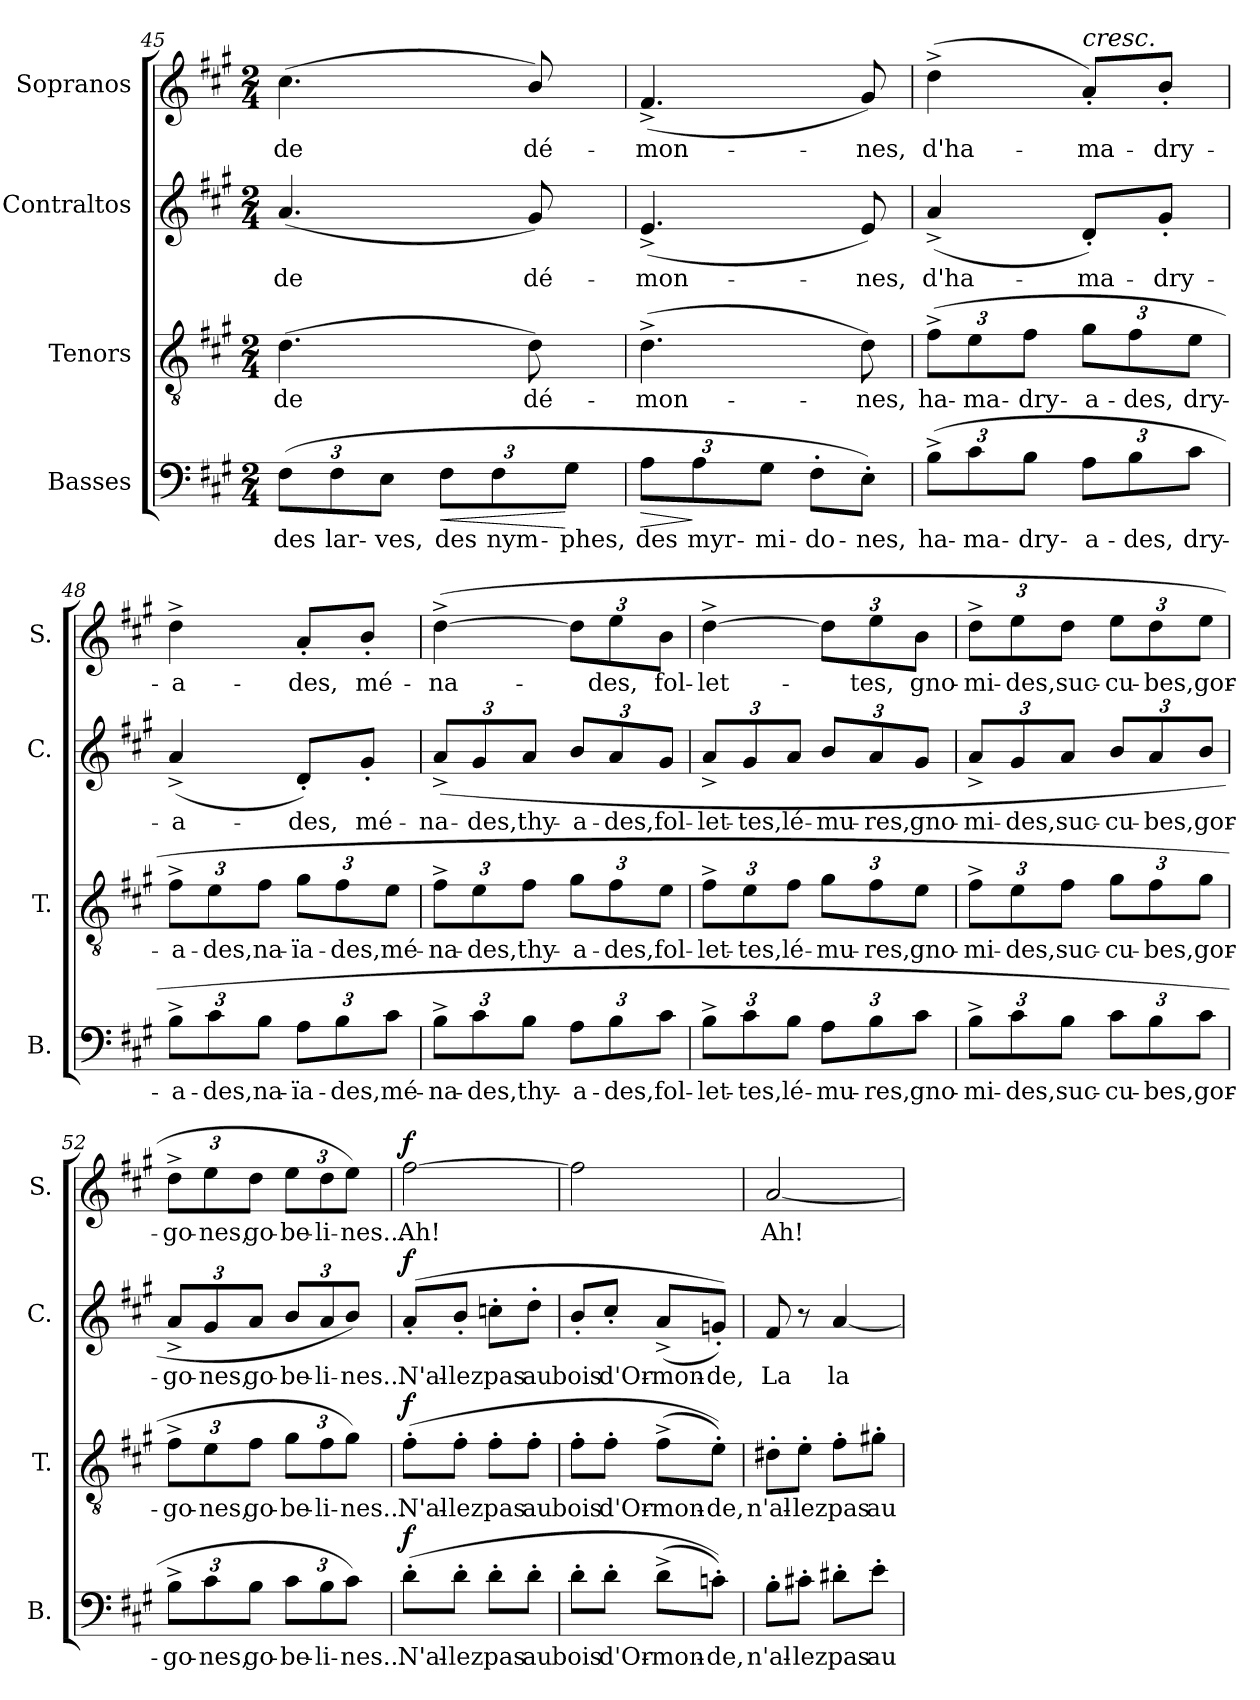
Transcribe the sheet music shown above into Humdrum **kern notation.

**kern	**text	**dynam	**kern	**text	**dynam	**kern	**text	**dynam	**kern	**text	**dynam
*part4	*part4	*part4	*part3	*part3	*part3	*part2	*part2	*part2	*part1	*part1	*part1
*staff4	*staff4	*staff4	*staff3	*staff3	*staff3	*staff2	*staff2	*staff2	*staff1	*staff1	*staff1
*I"Basses	*	*	*I"Tenors	*	*	*I"Contraltos	*	*	*I"Sopranos	*	*
*I'B.	*	*	*I'T.	*	*	*I'C.	*	*	*I'S.	*	*
*clefF4	*	*	*clefGv2	*	*	*clefG2	*	*	*clefG2	*	*
*	*	*	*ITrd7c12	*	*	*	*	*	*	*	*
*k[f#c#g#]	*	*	*k[f#c#g#]	*	*	*k[f#c#g#]	*	*	*k[f#c#g#]	*	*
*A:	*	*	*A:	*	*	*A:	*	*	*A:	*	*
*M2/4	*	*	*M2/4	*	*	*M2/4	*	*	*M2/4	*	*
*Xbrackettup	*	*	*	*	*	*	*	*	*	*	*
=45	=45	=45	=45	=45	=45	=45	=45	=45	=45	=45	=45
!	!LO:LY:b	!	!	!LO:LY:b	!	!	!LO:LY:b	!	!	!LO:LY:b	!
(>12F#\L	des	.	(>4.D\	de	.	(<4.a/	de	.	(>4.cc#\	de	.
!	!LO:LY:b	!	!	!	!	!	!	!	!	!	!
12F#\	lar-	.	.	.	.	.	.	.	.	.	.
!	!LO:LY:b	!	!	!	!	!	!	!	!	!	!
12E\J	-ves,	.	.	.	.	.	.	.	.	.	.
!	!LO:LY:b	!LO:HP:b	!	!	!	!	!	!	!	!	!
12F#\L	des	<	.	.	.	.	.	.	.	.	.
!	!LO:LY:b	!	!	!	!	!	!	!	!	!	!
12F#\	nym-	.	.	.	.	.	.	.	.	.	.
!	!	!	!	!LO:LY:b	!	!	!LO:LY:b	!	!	!LO:LY:b	!
.	.	.	8D\)	dé-	.	8g#/)	dé-	.	8b/)	dé-	.
!	!LO:LY:b	!	!	!	!	!	!	!	!	!	!
12G#\J	-phes,	[	.	.	.	.	.	.	.	.	.
=46	=46	=46	=46	=46	=46	=46	=46	=46	=46	=46	=46
!	!LO:LY:b	!LO:HP:b	!	!LO:LY:b	!	!	!LO:LY:b	!	!	!LO:LY:b	!
12A\L	des	>	(>4.D^\	-mon-	.	(<4.e^/	-mon-	.	(<4.f#^/	-mon-	.
!	!LO:LY:b	!	!	!	!	!	!	!	!	!	!
12A\	myr-	]	.	.	.	.	.	.	.	.	.
!	!LO:LY:b	!	!	!	!	!	!	!	!	!	!
12G#\J	-mi-	.	.	.	.	.	.	.	.	.	.
!	!LO:LY:b	!	!	!	!	!	!	!	!	!	!
8F#'\L	-do-	.	.	.	.	.	.	.	.	.	.
!	!LO:LY:b	!	!	!LO:LY:b	!	!	!LO:LY:b	!	!	!LO:LY:b	!
8E'\J)	-nes,	.	8D\)	-nes,	.	8e/)	-nes,	.	8g#/)	-nes,	.
!!LO:LB:g=z
=47	=47	=47	=47	=47	=47	=47	=47	=47	=47	=47	=47
!	!LO:LY:b	!	!	!	!	!	!	!	!	!	!
*	*	*	*Xbrackettup	*	*	*	*	*	*	*	*
!	!	!	!	!LO:LY:b	!	!	!LO:LY:b	!	!	!LO:LY:b	!
(>12B^\L	ha-	.	(>12F#^\L	ha-	.	(<4a^/	d'ha-	.	(>4dd^\	d'ha-	.
!	!LO:LY:b	!	!	!LO:LY:b	!	!	!	!	!	!	!
12c#\	-ma-	.	12E\	-ma-	.	.	.	.	.	.	.
!	!LO:LY:b	!	!	!LO:LY:b	!	!	!	!	!	!	!
12B\J	-dry-	.	12F#\J	-dry-	.	.	.	.	.	.	.
!	!	!	!	!	!	!	!	!	!LO:TX:a:i:t=cresc.	!	!
!	!LO:LY:b	!	!	!LO:LY:b	!	!	!LO:LY:b	!	!	!LO:LY:b	!
12A\L	-a-	.	12G#\L	-a-	.	8d'/L)	-ma-	.	8a'/L)	-ma-	.
!	!LO:LY:b	!	!	!LO:LY:b	!	!	!	!	!	!	!
12B\	-des,	.	12F#\	-des,	.	.	.	.	.	.	.
!	!	!	!	!	!	!	!LO:LY:b	!	!	!LO:LY:b	!
.	.	.	.	.	.	8g#'/J	-dry-	.	8b'/J	-dry-	.
!	!LO:LY:b	!	!	!LO:LY:b	!	!	!	!	!	!	!
12c#\J	dry-	.	12E\J	dry-	.	.	.	.	.	.	.
=48	=48	=48	=48	=48	=48	=48	=48	=48	=48	=48	=48
!	!LO:LY:b	!	!	!LO:LY:b	!	!	!LO:LY:b	!	!	!LO:LY:b	!
12B^\L	-a-	.	12F#^\L	-a-	.	(<4a^/	-a-	.	4dd^\	-a-	.
!	!LO:LY:b	!	!	!LO:LY:b	!	!	!	!	!	!	!
12c#\	-des,	.	12E\	-des,	.	.	.	.	.	.	.
!	!LO:LY:b	!	!	!LO:LY:b	!	!	!	!	!	!	!
12B\J	na-	.	12F#\J	na-	.	.	.	.	.	.	.
!	!LO:LY:b	!	!	!LO:LY:b	!	!	!LO:LY:b	!	!	!LO:LY:b	!
12A\L	-ïa-	.	12G#\L	-ïa-	.	8d'/L)	-des,	.	8a'/L	-des,	.
!	!LO:LY:b	!	!	!LO:LY:b	!	!	!	!	!	!	!
12B\	-des,	.	12F#\	-des,	.	.	.	.	.	.	.
!	!	!	!	!	!	!	!LO:LY:b	!	!	!LO:LY:b	!
.	.	.	.	.	.	8g#'/J	mé-	.	8b'/J	mé-	.
!	!LO:LY:b	!	!	!LO:LY:b	!	!	!	!	!	!	!
12c#\J	mé-	.	12E\J	mé-	.	.	.	.	.	.	.
=49	=49	=49	=49	=49	=49	=49	=49	=49	=49	=49	=49
!	!LO:LY:b	!	!	!LO:LY:b	!	!	!	!	!	!	!
*	*	*	*	*	*	*Xbrackettup	*	*	*	*	*
!	!	!	!	!	!	!	!LO:LY:b	!	!	!LO:LY:b	!
12B^\L	-na-	.	12F#^\L	-na-	.	(>12a^/L	-na-	.	(>[4dd^\	-na-	.
!	!LO:LY:b	!	!	!LO:LY:b	!	!	!LO:LY:b	!	!	!	!
12c#\	-des,	.	12E\	-des,	.	12g#/	-des,	.	.	.	.
!	!LO:LY:b	!	!	!LO:LY:b	!	!	!LO:LY:b	!	!	!	!
12B\J	thy-	.	12F#\J	thy-	.	12a/J	thy-	.	.	.	.
!	!LO:LY:b	!	!	!LO:LY:b	!	!	!LO:LY:b	!	!	!	!
*	*	*	*	*	*	*	*	*	*Xbrackettup	*	*
12A\L	-a-	.	12G#\L	-a-	.	12b/L	-a-	.	12dd\L]	.	.
!	!LO:LY:b	!	!	!LO:LY:b	!	!	!LO:LY:b	!	!	!LO:LY:b	!
12B\	-des,	.	12F#\	-des,	.	12a/	-des,	.	12ee\	-des,	.
!	!LO:LY:b	!	!	!LO:LY:b	!	!	!LO:LY:b	!	!	!LO:LY:b	!
12c#\J	fol-	.	12E\J	fol-	.	12g#/J	fol-	.	12b\J	fol-	.
!!LO:PB:g=z
=50	=50	=50	=50	=50	=50	=50	=50	=50	=50	=50	=50
!	!LO:LY:b	!	!	!LO:LY:b	!	!	!LO:LY:b	!	!	!LO:LY:b	!
12B^\L	-let-	.	12F#^\L	-let-	.	12a^/L	-let-	.	[4dd^\	-let-	.
!	!LO:LY:b	!	!	!LO:LY:b	!	!	!LO:LY:b	!	!	!	!
12c#\	-tes,	.	12E\	-tes,	.	12g#/	-tes,	.	.	.	.
!	!LO:LY:b	!	!	!LO:LY:b	!	!	!LO:LY:b	!	!	!	!
12B\J	lé-	.	12F#\J	lé-	.	12a/J	lé-	.	.	.	.
!	!LO:LY:b	!	!	!LO:LY:b	!	!	!LO:LY:b	!	!	!	!
12A\L	-mu-	.	12G#\L	-mu-	.	12b/L	-mu-	.	12dd\L]	.	.
!	!LO:LY:b	!	!	!LO:LY:b	!	!	!LO:LY:b	!	!	!LO:LY:b	!
12B\	-res,	.	12F#\	-res,	.	12a/	-res,	.	12ee\	-tes,	.
!	!LO:LY:b	!	!	!LO:LY:b	!	!	!LO:LY:b	!	!	!LO:LY:b	!
12c#\J	gno-	.	12E\J	gno-	.	12g#/J	gno-	.	12b\J	gno-	.
=51	=51	=51	=51	=51	=51	=51	=51	=51	=51	=51	=51
!	!LO:LY:b	!	!	!LO:LY:b	!	!	!LO:LY:b	!	!	!LO:LY:b	!
12B^\L	-mi-	.	12F#^\L	-mi-	.	12a^/L	-mi-	.	12dd^\L	-mi-	.
!	!LO:LY:b	!	!	!LO:LY:b	!	!	!LO:LY:b	!	!	!LO:LY:b	!
12c#\	-des,	.	12E\	-des,	.	12g#/	-des,	.	12ee\	-des,	.
!	!LO:LY:b	!	!	!LO:LY:b	!	!	!LO:LY:b	!	!	!LO:LY:b	!
12B\J	suc-	.	12F#\J	suc-	.	12a/J	suc-	.	12dd\J	suc-	.
!	!LO:LY:b	!	!	!LO:LY:b	!	!	!LO:LY:b	!	!	!LO:LY:b	!
12c#\L	-cu-	.	12G#\L	-cu-	.	12b/L	-cu-	.	12ee\L	-cu-	.
!	!LO:LY:b	!	!	!LO:LY:b	!	!	!LO:LY:b	!	!	!LO:LY:b	!
12B\	-bes,	.	12F#\	-bes,	.	12a/	-bes,	.	12dd\	-bes,	.
!	!LO:LY:b	!	!	!LO:LY:b	!	!	!LO:LY:b	!	!	!LO:LY:b	!
12c#\J	gor-	.	12G#\J	gor-	.	12b/J	gor-	.	12ee\J	gor-	.
!!LO:PB:g=z
=52	=52	=52	=52	=52	=52	=52	=52	=52	=52	=52	=52
!	!LO:LY:b	!	!	!LO:LY:b	!	!	!LO:LY:b	!	!	!LO:LY:b	!
12B^\L	-go-	.	12F#^\L	-go-	.	12a^/L	-go-	.	12dd^\L	-go-	.
!	!LO:LY:b	!	!	!LO:LY:b	!	!	!LO:LY:b	!	!	!LO:LY:b	!
12c#\	-nes,	.	12E\	-nes,	.	12g#/	-nes,	.	12ee\	-nes,	.
!	!LO:LY:b	!	!	!LO:LY:b	!	!	!LO:LY:b	!	!	!LO:LY:b	!
12B\J	go-	.	12F#\J	go-	.	12a/J	go-	.	12dd\J	go-	.
!	!LO:LY:b	!	!	!LO:LY:b	!	!	!LO:LY:b	!	!	!LO:LY:b	!
12c#\L	-be-	.	12G#\L	-be-	.	12b/L	-be-	.	12ee\L	-be-	.
!	!LO:LY:b	!	!	!LO:LY:b	!	!	!LO:LY:b	!	!	!LO:LY:b	!
12B\	-li-	.	12F#\	-li-	.	12a/	-li-	.	12dd\	-li-	.
!	!LO:LY:b	!	!	!LO:LY:b	!	!	!LO:LY:b	!	!	!LO:LY:b	!
12c#\J)	-nes...	.	12G#\J)	-nes...	.	12b/J)	-nes...	.	12ee\J)	-nes...	.
=53	=53	=53	=53	=53	=53	=53	=53	=53	=53	=53	=53
!	!LO:LY:b	!LO:DY:b	!	!LO:LY:b	!LO:DY:b	!	!LO:LY:b	!LO:DY:b	!	!LO:LY:b	!LO:DY:b
(>8d'\L	N'al-	f	(>8F#'\L	N'al-	f	(>8a'/L	N'al-	f	[2ff#\	Ah!	f
!	!LO:LY:b	!	!	!LO:LY:b	!	!	!LO:LY:b	!	!	!	!
8d'\J	-lez	.	8F#'\J	-lez	.	8b'/J	-lez	.	.	.	.
!	!LO:LY:b	!	!	!LO:LY:b	!	!	!LO:LY:b	!	!	!	!
8d'\L	pas	.	8F#'\L	pas	.	8ccn'\L	pas	.	.	.	.
!	!LO:LY:b	!	!	!LO:LY:b	!	!	!LO:LY:b	!	!	!	!
8d'\J	au	.	8F#'\J	au	.	8dd'\J	au	.	.	.	.
=54	=54	=54	=54	=54	=54	=54	=54	=54	=54	=54	=54
!	!LO:LY:b	!	!	!LO:LY:b	!	!	!LO:LY:b	!	!	!	!
8d'\L	bois	.	8F#'\L	bois	.	8b'/L	bois	.	2ff#\]	.	.
!	!LO:LY:b	!	!	!LO:LY:b	!	!	!LO:LY:b	!	!	!	!
8d'\J	d'Or-	.	8F#'\J	d'Or-	.	8cc#'/J	d'Or-	.	.	.	.
!	!LO:LY:b	!	!	!LO:LY:b	!	!	!LO:LY:b	!	!	!	!
(>8d^\L	-mon-	.	(>8F#^\L	-mon-	.	(<8a^/L	-mon-	.	.	.	.
!	!LO:LY:b	!	!	!LO:LY:b	!	!	!LO:LY:b	!	!	!	!
8cn'\J))	-de,	.	8E'\J))	-de,	.	8gn'/J))	-de,	.	.	.	.
!!LO:LB:g=z
=55	=55	=55	=55	=55	=55	=55	=55	=55	=55	=55	=55
!	!LO:LY:b	!	!	!LO:LY:b	!	!	!LO:LY:b	!	!	!LO:LY:b	!
8B'\L	n'al-	.	8D#X'\L	n'al-	.	8f#/	La	.	[2a/	Ah!	.
!	!LO:LY:b	!	!	!LO:LY:b	!	!	!	!	!	!	!
8c#X'\J	-lez	.	8E'\J	-lez	.	8r	.	.	.	.	.
!	!LO:LY:b	!	!	!LO:LY:b	!	!	!LO:LY:b	!	!	!	!
8d#X'\L	pas	.	8F#'\L	pas	.	[4a/	la	.	.	.	.
!	!LO:LY:b	!	!	!LO:LY:b	!	!	!	!	!	!	!
8e'\J	au	.	8G#X'\J	au	.	.	.	.	.	.	.
=	=	=	=	=	=	=	=	=	=	=	=
*-	*-	*-	*-	*-	*-	*-	*-	*-	*-	*-	*-
